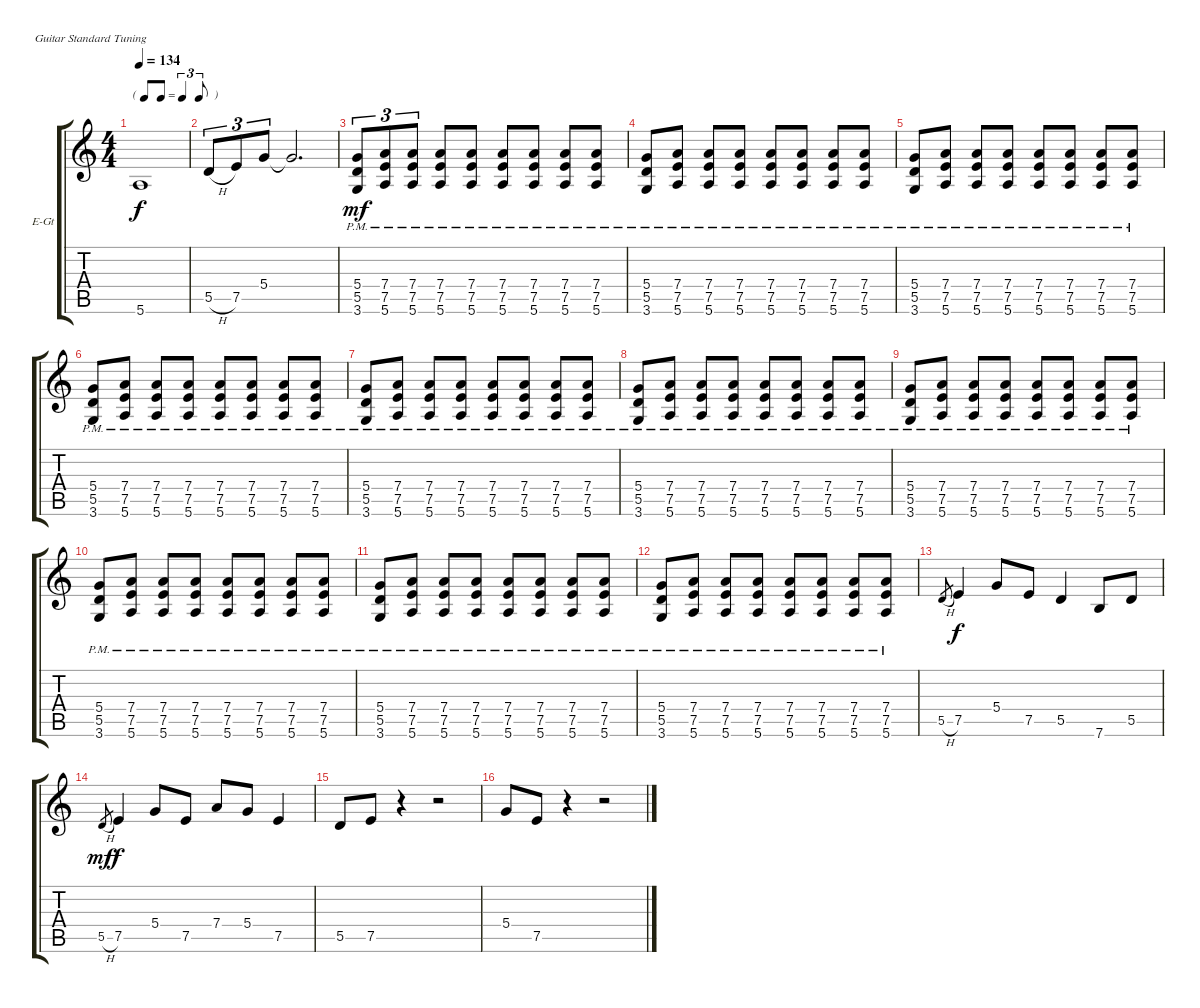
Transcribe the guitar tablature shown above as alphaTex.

\bracketExtendMode groupsimilarinstruments
\firstSystemTrackNameOrientation horizontal
\otherSystemsTrackNameOrientation horizontal
\track ("Overdrive Guitar (Dist over)" "E-Gt") {instrument overdrivenguitar}
\staff {score tabs}
\tuning (E4 B3 G3 D3 A2 E2)
\ts (4 4)
\tf triplet8th
\tempo 134
\clef g2
\scale
0.333333
\ks c
5.6.1{dy f} |
\scale
0.333333 5.5{h}.8{tu (3 2)} 7.5.8{tu (3 2)} 5.4.8{tu (3 2)} 5.4{t}.2{d} |
\scale
0.333333 (5.4{pm} 5.5{pm} 3.6{pm}).8{tu (3 2) dy mf} (7.4{pm} 7.5{pm} 5.6{pm}).8{tu (3 2)} (7.4{pm} 7.5{pm} 5.6{pm}).8{tu (3 2)} (7.4{pm} 7.5{pm} 5.6{pm}).8 (7.4{pm} 7.5{pm} 5.6{pm}).8 (7.4{pm} 7.5{pm} 5.6{pm}).8 (7.4{pm} 7.5{pm} 5.6{pm}).8 (7.4{pm} 7.5{pm} 5.6{pm}).8 (7.4{pm} 7.5{pm} 5.6{pm}).8 |
\scale
0.333333 (5.4{pm} 5.5{pm} 3.6{pm}).8 (7.4{pm} 7.5{pm} 5.6{pm}).8 (7.4{pm} 7.5{pm} 5.6{pm}).8 (7.4{pm} 7.5{pm} 5.6{pm}).8 (7.4{pm} 7.5{pm} 5.6{pm}).8 (7.4{pm} 7.5{pm} 5.6{pm}).8 (7.4{pm} 7.5{pm} 5.6{pm}).8 (7.4{pm} 7.5{pm} 5.6{pm}).8 |
\scale
0.333333 (5.4{pm} 5.5{pm} 3.6{pm}).8 (7.4{pm} 7.5{pm} 5.6{pm}).8 (7.4{pm} 7.5{pm} 5.6{pm}).8 (7.4{pm} 7.5{pm} 5.6{pm}).8 (7.4{pm} 7.5{pm} 5.6{pm}).8 (7.4{pm} 7.5{pm} 5.6{pm}).8 (7.4{pm} 7.5{pm} 5.6{pm}).8 (7.4{pm} 7.5{pm} 5.6{pm}).8 |
\scale
0.333333 (5.4{pm} 5.5{pm} 3.6{pm}).8 (7.4{pm} 7.5{pm} 5.6{pm}).8 (7.4{pm} 7.5{pm} 5.6{pm}).8 (7.4{pm} 7.5{pm} 5.6{pm}).8 (7.4{pm} 7.5{pm} 5.6{pm}).8 (7.4{pm} 7.5{pm} 5.6{pm}).8 (7.4{pm} 7.5{pm} 5.6{pm}).8 (7.4{pm} 7.5{pm} 5.6{pm}).8 |
\scale
0.333333 (5.4{pm} 5.5{pm} 3.6{pm}).8 (7.4{pm} 7.5{pm} 5.6{pm}).8 (7.4{pm} 7.5{pm} 5.6{pm}).8 (7.4{pm} 7.5{pm} 5.6{pm}).8 (7.4{pm} 7.5{pm} 5.6{pm}).8 (7.4{pm} 7.5{pm} 5.6{pm}).8 (7.4{pm} 7.5{pm} 5.6{pm}).8 (7.4{pm} 7.5{pm} 5.6{pm}).8 |
\scale
0.333333 (5.4{pm} 5.5{pm} 3.6{pm}).8 (7.4{pm} 7.5{pm} 5.6{pm}).8 (7.4{pm} 7.5{pm} 5.6{pm}).8 (7.4{pm} 7.5{pm} 5.6{pm}).8 (7.4{pm} 7.5{pm} 5.6{pm}).8 (7.4{pm} 7.5{pm} 5.6{pm}).8 (7.4{pm} 7.5{pm} 5.6{pm}).8 (7.4{pm} 7.5{pm} 5.6{pm}).8 |
\scale
0.333333 (5.4{pm} 5.5{pm} 3.6{pm}).8 (7.4{pm} 7.5{pm} 5.6{pm}).8 (7.4{pm} 7.5{pm} 5.6{pm}).8 (7.4{pm} 7.5{pm} 5.6{pm}).8 (7.4{pm} 7.5{pm} 5.6{pm}).8 (7.4{pm} 7.5{pm} 5.6{pm}).8 (7.4{pm} 7.5{pm} 5.6{pm}).8 (7.4{pm} 7.5{pm} 5.6{pm}).8 |
\scale
0.333333 (5.4{pm} 5.5{pm} 3.6{pm}).8 (7.4{pm} 7.5{pm} 5.6{pm}).8 (7.4{pm} 7.5{pm} 5.6{pm}).8 (7.4{pm} 7.5{pm} 5.6{pm}).8 (7.4{pm} 7.5{pm} 5.6{pm}).8 (7.4{pm} 7.5{pm} 5.6{pm}).8 (7.4{pm} 7.5{pm} 5.6{pm}).8 (7.4{pm} 7.5{pm} 5.6{pm}).8 |
\scale
0.333333 (5.4{pm} 5.5{pm} 3.6{pm}).8 (7.4{pm} 7.5{pm} 5.6{pm}).8 (7.4{pm} 7.5{pm} 5.6{pm}).8 (7.4{pm} 7.5{pm} 5.6{pm}).8 (7.4{pm} 7.5{pm} 5.6{pm}).8 (7.4{pm} 7.5{pm} 5.6{pm}).8 (7.4{pm} 7.5{pm} 5.6{pm}).8 (7.4{pm} 7.5{pm} 5.6{pm}).8 |
\scale
0.333333 (5.4{pm} 5.5{pm} 3.6{pm}).8 (7.4{pm} 7.5{pm} 5.6{pm}).8 (7.4{pm} 7.5{pm} 5.6{pm}).8 (7.4{pm} 7.5{pm} 5.6{pm}).8 (7.4{pm} 7.5{pm} 5.6{pm}).8 (7.4{pm} 7.5{pm} 5.6{pm}).8 (7.4{pm} 7.5{pm} 5.6{pm}).8 (7.4{pm} 7.5{pm} 5.6{pm}).8 |
\scale
0.333333 5.5{h}.8{gr} 7.5.4{dy f} 5.4.8 7.5.8 5.5.4 7.6.8 5.5.8 |
\scale
0.333333 5.5{h}.8{gr dy mf} 7.5.4{dy f} 5.4.8 7.5.8 7.4.8 5.4.8 7.5.4 |
\scale
0.333333 5.5.8 7.5.8 r.4 r.2 |
\scale
0.333333 5.4.8 7.5.8 r.4 r.2
